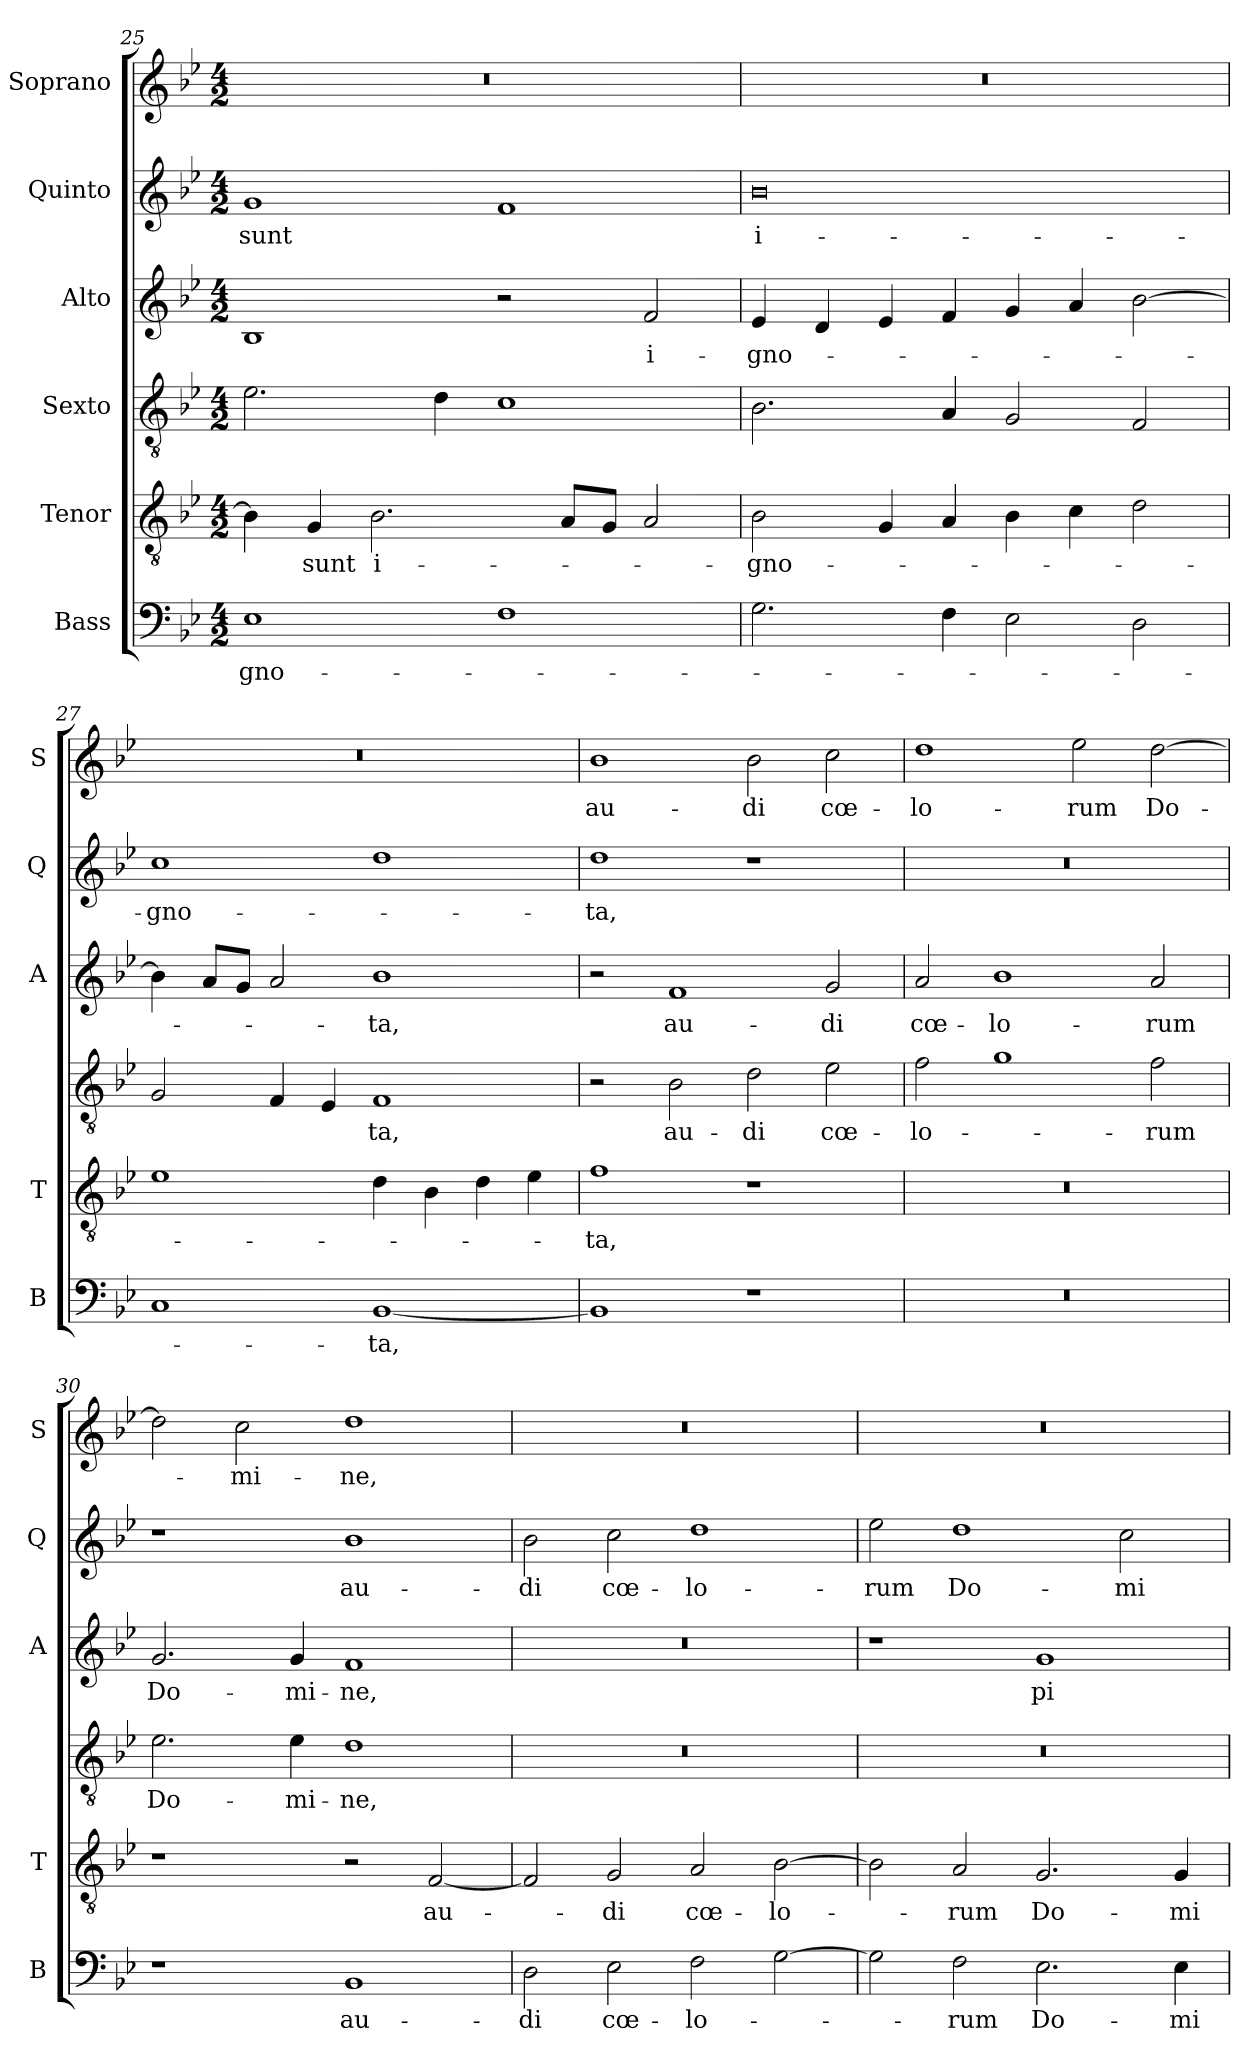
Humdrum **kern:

**kern	**text	**kern	**text	**kern	**text	**kern	**text	**kern	**text	**kern	**text
*part6	*part6	*part5	*part5	*part4	*part4	*part3	*part3	*part2	*part2	*part1	*part1
*staff6	*staff6	*staff5	*staff5	*staff4	*staff4	*staff3	*staff3	*staff2	*staff2	*staff1	*staff1
*I"Bass	*	*I"Tenor	*	*I"Sexto	*	*I"Alto	*	*I"Quinto	*	*I"Soprano	*
*I'B	*	*I'T	*	*	*	*I'A	*	*I'Q	*	*I'S	*
!!LO:PB:g=z
*clefF4	*	*clefGv2	*	*clefGv2	*	*clefG2	*	*clefG2	*	*clefG2	*
*k[b-e-]	*	*k[b-e-]	*	*k[b-e-]	*	*k[b-e-]	*	*k[b-e-]	*	*k[b-e-]	*
*B-:	*	*B-:	*	*B-:	*	*B-:	*	*B-:	*	*B-:	*
*M4/2	*	*M4/2	*	*M4/2	*	*M4/2	*	*M4/2	*	*M4/2	*
=25	=25	=25	=25	=25	=25	=25	=25	=25	=25	=25	=25
!	!LO:LY:b	!	!	!	!	!	!	!	!LO:LY:b	!	!
1E-	-gno-	4B-\]	.	2.e-\	.	1B-	.	1g	sunt	0r	.
!	!	!	!LO:LY:b	!	!	!	!	!	!	!	!
.	.	4G/	sunt	.	.	.	.	.	.	.	.
!	!	!	!LO:LY:b	!	!	!	!	!	!	!	!
.	.	2.B-\	i-	.	.	.	.	.	.	.	.
.	.	.	.	4d\	.	.	.	.	.	.	.
1F	.	.	.	1c	.	2r	.	1f	.	.	.
.	.	8A/L	.	.	.	.	.	.	.	.	.
.	.	8G/J	.	.	.	.	.	.	.	.	.
!	!	!	!	!	!	!	!LO:LY:b	!	!	!	!
.	.	2A/	.	.	.	2f/	i-	.	.	.	.
=26	=26	=26	=26	=26	=26	=26	=26	=26	=26	=26	=26
!	!	!	!LO:LY:b	!	!	!	!LO:LY:b	!	!LO:LY:b	!	!
2.G\	.	2B-\	-gno-	2.B-\	.	4e-/	-gno-	0b-	i-	0r	.
.	.	.	.	.	.	4d/	.	.	.	.	.
.	.	4G/	.	.	.	4e-/	.	.	.	.	.
4F\	.	4A/	.	4A/	.	4f/	.	.	.	.	.
2E-\	.	4B-\	.	2G/	.	4g/	.	.	.	.	.
.	.	4c\	.	.	.	4a/	.	.	.	.	.
2D\	.	2d\	.	2F/	.	[2b-\	.	.	.	.	.
=27	=27	=27	=27	=27	=27	=27	=27	=27	=27	=27	=27
!	!	!	!	!	!	!	!	!	!LO:LY:b	!	!
1C	.	1e-	.	2G/	.	4b-\]	.	1cc	-gno-	0r	.
.	.	.	.	.	.	8a/L	.	.	.	.	.
.	.	.	.	.	.	8g/J	.	.	.	.	.
.	.	.	.	4F/	.	2a/	.	.	.	.	.
.	.	.	.	4E-/	.	.	.	.	.	.	.
!	!LO:LY:b	!	!	!	!LO:LY:b	!	!LO:LY:b	!	!	!	!
[1BB-	-ta,	4d\	.	1F	-ta,	1b-	-ta,	1dd	.	.	.
.	.	4B-\	.	.	.	.	.	.	.	.	.
.	.	4d\	.	.	.	.	.	.	.	.	.
.	.	4e-\	.	.	.	.	.	.	.	.	.
!!LO:LB:g=z
=28	=28	=28	=28	=28	=28	=28	=28	=28	=28	=28	=28
!	!	!	!LO:LY:b	!	!	!	!	!	!LO:LY:b	!	!LO:LY:b
1BB-]	.	1f	-ta,	2r	.	2r	.	1dd	-ta,	1b-	au-
!	!	!	!	!	!LO:LY:b	!	!LO:LY:b	!	!	!	!
.	.	.	.	2B-\	au-	1f	au-	.	.	.	.
!	!	!	!	!	!LO:LY:b	!	!	!	!	!	!LO:LY:b
1r	.	1r	.	2d\	-di	.	.	1r	.	2b-\	-di
!	!	!	!	!	!LO:LY:b	!	!LO:LY:b	!	!	!	!LO:LY:b
.	.	.	.	2e-\	cœ-	2g/	-di	.	.	2cc\	cœ-
=29	=29	=29	=29	=29	=29	=29	=29	=29	=29	=29	=29
!	!	!	!	!	!LO:LY:b	!	!LO:LY:b	!	!	!	!LO:LY:b
0r	.	0r	.	2f\	-lo-	2a/	cœ-	0r	.	1dd	-lo-
!	!	!	!	!	!	!	!LO:LY:b	!	!	!	!
.	.	.	.	1g	.	1b-	-lo-	.	.	.	.
!	!	!	!	!	!	!	!	!	!	!	!LO:LY:b
.	.	.	.	.	.	.	.	.	.	2ee-\	-rum
!	!	!	!	!	!LO:LY:b	!	!LO:LY:b	!	!	!	!LO:LY:b
.	.	.	.	2f\	-rum	2a/	-rum	.	.	[2dd\	Do-
=30	=30	=30	=30	=30	=30	=30	=30	=30	=30	=30	=30
!	!	!	!	!	!LO:LY:b	!	!LO:LY:b	!	!	!	!
1r	.	1r	.	2.e-\	Do-	2.g/	Do-	1r	.	2dd\]	.
!	!	!	!	!	!	!	!	!	!	!	!LO:LY:b
.	.	.	.	.	.	.	.	.	.	2cc\	-mi-
!	!	!	!	!	!LO:LY:b	!	!LO:LY:b	!	!	!	!
.	.	.	.	4e-\	-mi-	4g/	-mi-	.	.	.	.
!	!LO:LY:b	!	!	!	!LO:LY:b	!	!LO:LY:b	!	!LO:LY:b	!	!LO:LY:b
1BB-	au-	2r	.	1d	-ne,	1f	-ne,	1b-	au-	1dd	-ne,
!	!	!	!LO:LY:b	!	!	!	!	!	!	!	!
.	.	[2F/	au-	.	.	.	.	.	.	.	.
=31	=31	=31	=31	=31	=31	=31	=31	=31	=31	=31	=31
!	!LO:LY:b	!	!	!	!	!	!	!	!LO:LY:b	!	!
2D\	-di	2F/]	.	0r	.	0r	.	2b-\	-di	0r	.
!	!LO:LY:b	!	!LO:LY:b	!	!	!	!	!	!LO:LY:b	!	!
2E-\	cœ-	2G/	-di	.	.	.	.	2cc\	cœ-	.	.
!	!LO:LY:b	!	!LO:LY:b	!	!	!	!	!	!LO:LY:b	!	!
2F\	-lo-	2A/	cœ-	.	.	.	.	1dd	-lo-	.	.
!	!	!	!LO:LY:b	!	!	!	!	!	!	!	!
[2G\	.	[2B-\	-lo-	.	.	.	.	.	.	.	.
!!LO:PB:g=z
=32	=32	=32	=32	=32	=32	=32	=32	=32	=32	=32	=32
!	!	!	!	!	!	!	!	!	!LO:LY:b	!	!
2G\]	.	2B-\]	.	0r	.	1r	.	2ee-\	-rum	0r	.
!	!LO:LY:b	!	!LO:LY:b	!	!	!	!	!	!LO:LY:b	!	!
2F\	-rum	2A/	-rum	.	.	.	.	1dd	Do-	.	.
!	!LO:LY:b	!	!LO:LY:b	!	!	!	!LO:LY:b	!	!	!	!
2.E-\	Do-	2.G/	Do-	.	.	1g	pi-	.	.	.	.
!	!	!	!	!	!	!	!	!	!LO:LY:b	!	!
.	.	.	.	.	.	.	.	2cc\	-mi-	.	.
!	!LO:LY:b	!	!LO:LY:b	!	!	!	!	!	!	!	!
4E-\	-mi-	4G/	-mi-	.	.	.	.	.	.	.	.
=	=	=	=	=	=	=	=	=	=	=	=
*-	*-	*-	*-	*-	*-	*-	*-	*-	*-	*-	*-
